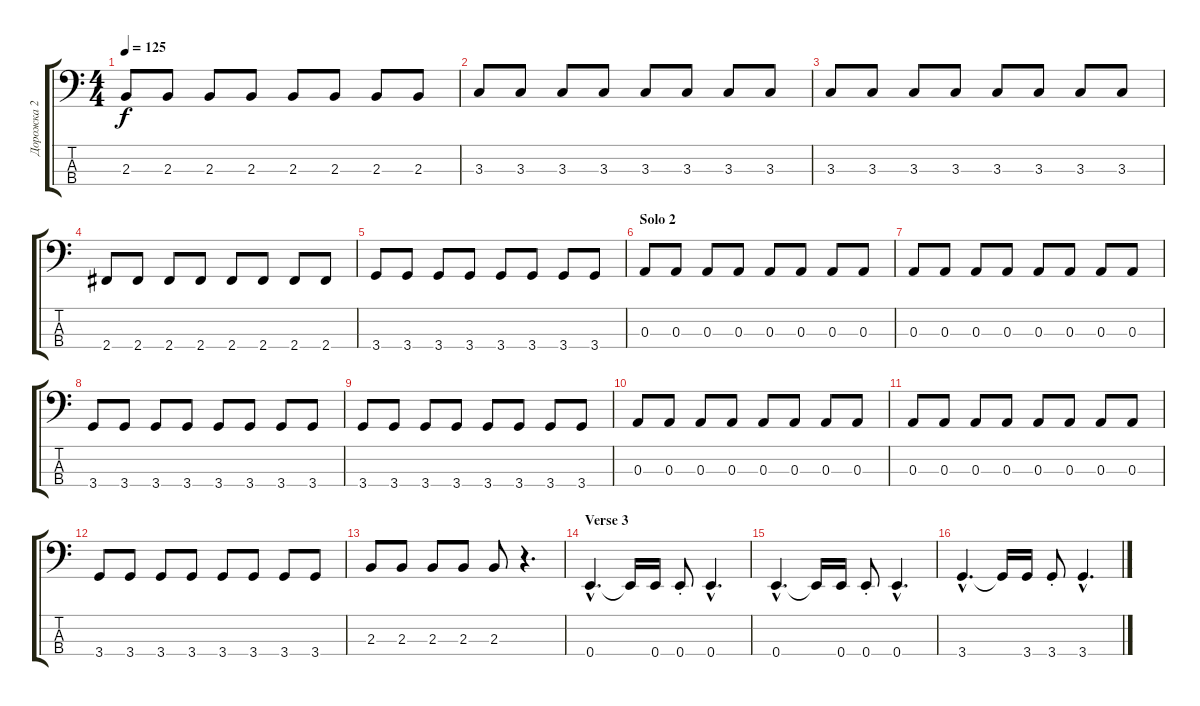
\track ("Дорожка 2" "Дорожка 2") {instrument electricbassfinger}
\staff {score tabs}
\tuning (G2 D2 A1 E1) {hide}
\ts (4 4)
\tempo 125
\clef f4
\ks c
2.3.8{dy f} 2.3.8 2.3.8 2.3.8 2.3.8 2.3.8 2.3.8 2.3.8 |
3.3.8 3.3.8 3.3.8 3.3.8 3.3.8 3.3.8 3.3.8 3.3.8 |
3.3.8 3.3.8 3.3.8 3.3.8 3.3.8 3.3.8 3.3.8 3.3.8 |
2.4.8 2.4.8 2.4.8 2.4.8 2.4.8 2.4.8 2.4.8 2.4.8 |
3.4.8 3.4.8 3.4.8 3.4.8 3.4.8 3.4.8 3.4.8 3.4.8 |
\section ("" "Solo 2")
0.3.8 0.3.8 0.3.8 0.3.8 0.3.8 0.3.8 0.3.8 0.3.8 |
0.3.8 0.3.8 0.3.8 0.3.8 0.3.8 0.3.8 0.3.8 0.3.8 |
3.4.8 3.4.8 3.4.8 3.4.8 3.4.8 3.4.8 3.4.8 3.4.8 |
3.4.8 3.4.8 3.4.8 3.4.8 3.4.8 3.4.8 3.4.8 3.4.8 |
0.3.8 0.3.8 0.3.8 0.3.8 0.3.8 0.3.8 0.3.8 0.3.8 |
0.3.8 0.3.8 0.3.8 0.3.8 0.3.8 0.3.8 0.3.8 0.3.8 |
3.4.8 3.4.8 3.4.8 3.4.8 3.4.8 3.4.8 3.4.8 3.4.8 |
2.3.8 2.3.8 2.3.8 2.3.8 2.3.8 r.4{d} |
\section ("" "Verse 3")
0.4{hac}.4{d} 0.4{t}.16 0.4.16 0.4{st}.8 0.4{hac}.4{d} |
0.4{hac}.4{d} 0.4{t}.16 0.4.16 0.4{st}.8 0.4{hac}.4{d} |
3.4{hac}.4{d} 3.4{t}.16 3.4.16 3.4{st}.8 3.4{hac}.4{d}
